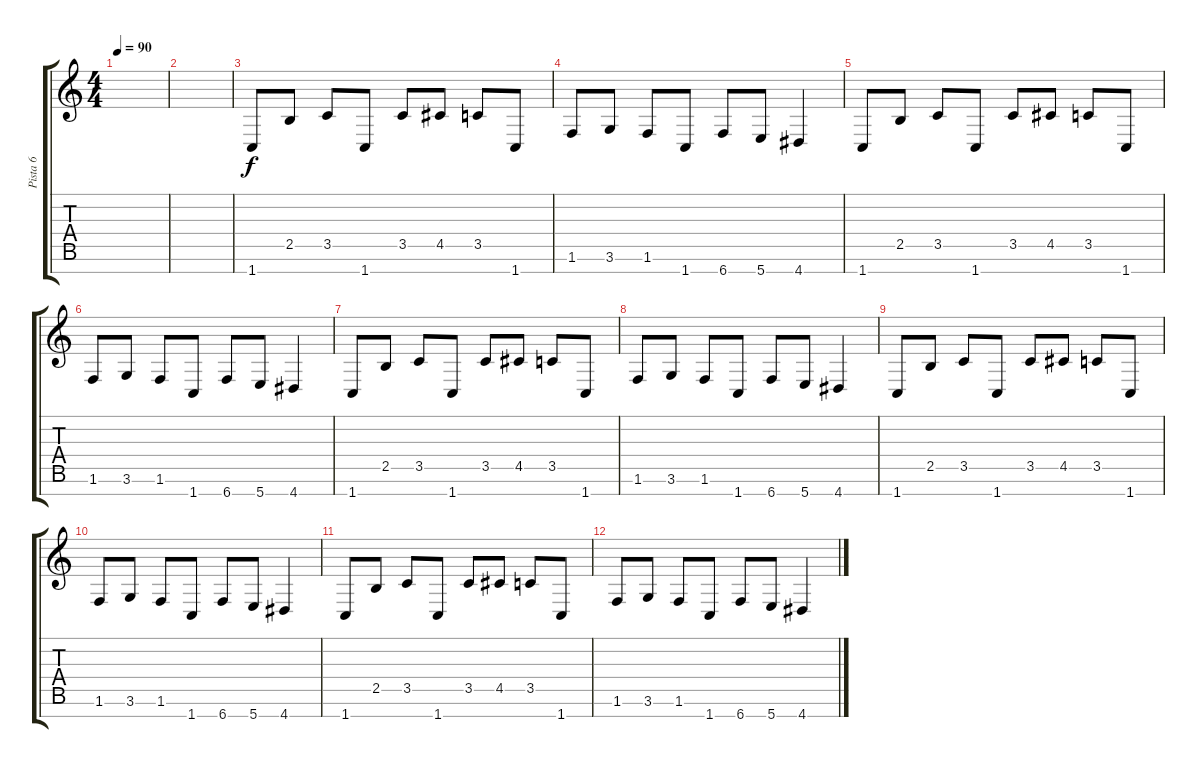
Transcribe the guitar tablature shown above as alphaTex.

\track ("Pista 6" "Pista 6") {instrument distortionguitar}
\staff {score tabs}
\tuning (E4 B3 G3 D3 A2 E2 B1) {hide}
\ts (4 4)
\tempo 90
\clef g2
\ks c
|
|
1.7.8{volume 2} 2.5.8 3.5.8 1.7.8 3.5.8 4.5.8 3.5.8 1.7.8 |
1.6.8{volume 4} 3.6.8 1.6.8 1.7.8 6.7.8 5.7.8 4.7.4 |
1.7.8{volume 7} 2.5.8 3.5.8 1.7.8 3.5.8 4.5.8 3.5.8 1.7.8 |
1.6.8{volume 9} 3.6.8 1.6.8 1.7.8 6.7.8 5.7.8 4.7.4 |
1.7.8{volume 11} 2.5.8 3.5.8 1.7.8 3.5.8 4.5.8 3.5.8 1.7.8 |
1.6.8 3.6.8 1.6.8 1.7.8 6.7.8 5.7.8 4.7.4 |
1.7.8 2.5.8 3.5.8 1.7.8 3.5.8 4.5.8 3.5.8 1.7.8 |
1.6.8 3.6.8 1.6.8 1.7.8 6.7.8 5.7.8 4.7.4 |
1.7.8 2.5.8 3.5.8 1.7.8 3.5.8 4.5.8 3.5.8 1.7.8 |
1.6.8 3.6.8 1.6.8 1.7.8 6.7.8 5.7.8 4.7.4
